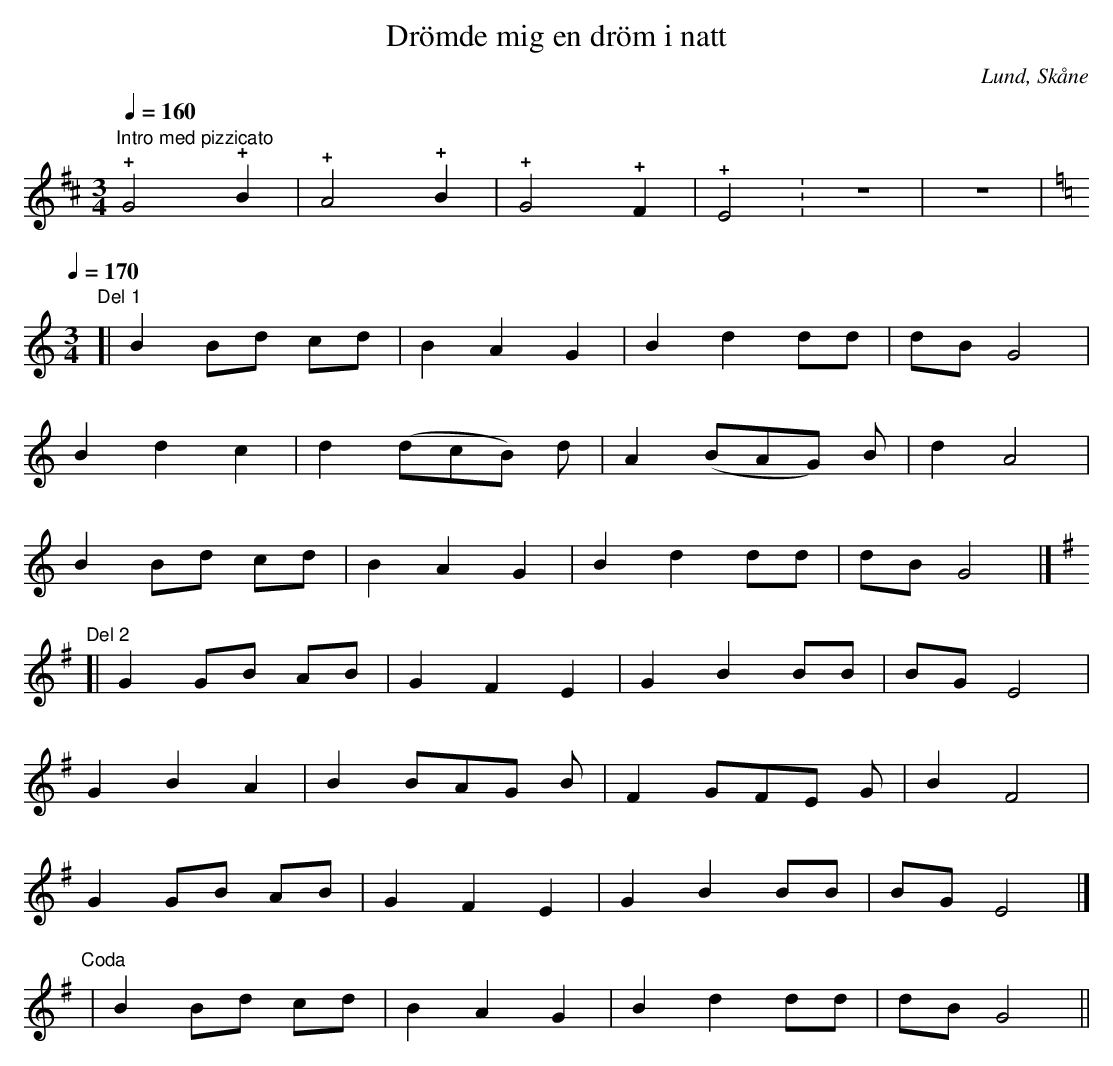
X:1
T:Drömde mig en dröm i natt
O:Lund, Skåne
M:3/4
L:1/4
Q:1/4=160
K:D
"Intro med pizzicato"!+!G2!+!B | !+!A2 !+!B | !+!G2 !+!F | !+!E2. | z3 | z3 |
Q:1/4=170
L:1/8
K:C
[M:3/4]"Del 1"[| B2 Bd cd | B2 A2 G2 | B2 d2 dd | dB G4 |
B2 d2 c2 | d2 (dcB) d | A2 (BAG) B | d2 A4 |
B2 Bd cd | B2 A2 G2 | B2 d2 dd | dB G4 |]
K:G
"Del 2"[| G2 GB AB | G2 F2 E2 | G2 B2 BB | BG E4 |
G2 B2 A2 | B2 BAG B | F2 GFE G | B2 F4 |
G2 GB AB | G2 F2 E2 | G2 B2 BB | BG E4 |]
"Coda" | B2 Bd cd | B2 A2 G2 | B2 d2 dd | dB G4 ||
